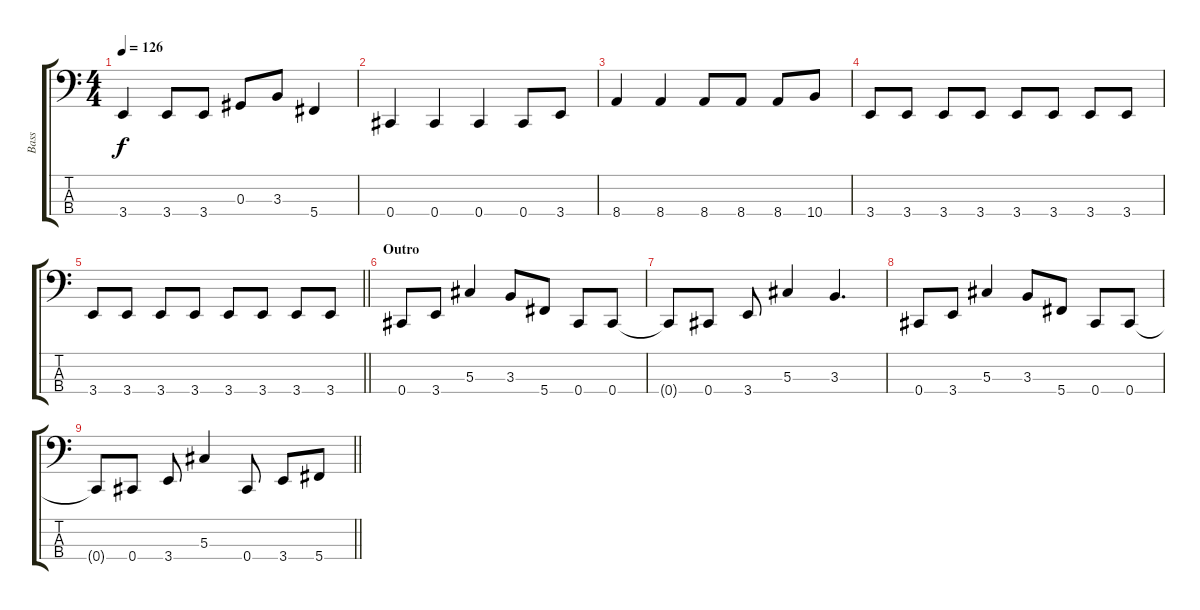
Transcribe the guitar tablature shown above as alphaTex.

\track ("Bass" "Bass") {instrument electricbassfinger}
\staff {score tabs}
\tuning (Gb2 Db2 Ab1 Db1) {hide}
\ts (4 4)
\tempo 126
\clef f4
\ks c
3.4.4{dy f} 3.4.8 3.4.8 0.3.8 3.3.8 5.4.4 |
0.4.4 0.4.4 0.4.4 0.4.8 3.4.8 |
8.4.4 8.4.4 8.4.8 8.4.8 8.4.8 10.4.8 |
3.4.8 3.4.8 3.4.8 3.4.8 3.4.8 3.4.8 3.4.8 3.4.8 |
\barLineRight lightlight
3.4.8 3.4.8 3.4.8 3.4.8 3.4.8 3.4.8 3.4.8 3.4.8 |
\section ("" "Outro")
0.4.8 3.4.8 5.3.4 3.3.8 5.4.8 0.4.8 0.4.8 |
0.4{t}.8 0.4.8 3.4.8 5.3.4 3.3.4{d} |
0.4.8 3.4.8 5.3.4 3.3.8 5.4.8 0.4.8 0.4.8 |
\barLineRight lightlight
0.4{t}.8 0.4.8 3.4.8 5.3.4 0.4.8 3.4.8 5.4.8
